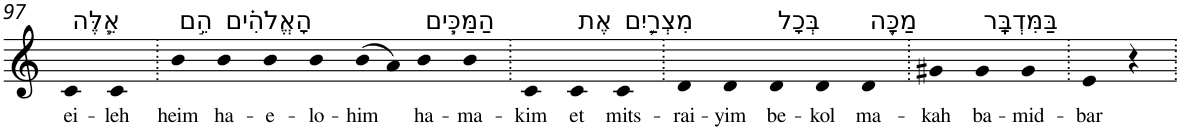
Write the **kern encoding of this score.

**kern	**text
*part1	*part1
*staff1	*staff1
*I"Piano	*
*I'Pno	*
!!LO:PB:g=z
*clefG2	*
*k[]	*
=97	=97
!LO:TX:a:t=אֵ֧לֶּה	!
!	!LO:LY:b
4c	ei-
!	!LO:LY:b
4c	-leh
=98.	=98.
!LO:TX:a:t=הֵ֣ם	!
!	!LO:LY:b
4b	heim
!LO:TX:a:t=הָאֱלֹהִ֗ים	!
!	!LO:LY:b
4b	ha-
!	!LO:LY:b
4b	-e-
!	!LO:LY:b
4b	-lo-
!	!LO:LY:b
(>8b	-him
8a)	.
!LO:TX:a:t=הַמַּכִּ֧ים	!
!	!LO:LY:b
4b	ha-
!	!LO:LY:b
4b	-ma-
=99.	=99.
!	!LO:LY:b
4c	-kim
!LO:TX:a:t=אֶת	!
!	!LO:LY:b
4c	et
!LO:TX:a:t=מִצְרַ֛יִם	!
!	!LO:LY:b
4c	mits-
=100.	=100.
!	!LO:LY:b
4d	-rai-
!	!LO:LY:b
4d	-yim
!LO:TX:a:t=בְּכָל	!
!	!LO:LY:b
4d	be-
!	!LO:LY:b
4d	-kol
!LO:TX:a:t=מַכָּ֖ה	!
!	!LO:LY:b
4d	ma-
=101.	=101.
!	!LO:LY:b
4g#X	-kah
!LO:TX:a:t=בַּמִּדְבָּֽר	!
!	!LO:LY:b
4g#	ba-
!	!LO:LY:b
4g#	-mid-
=102.	=102.
!	!LO:LY:b
4e	-bar
4r	.
=.	=.
*-	*-
